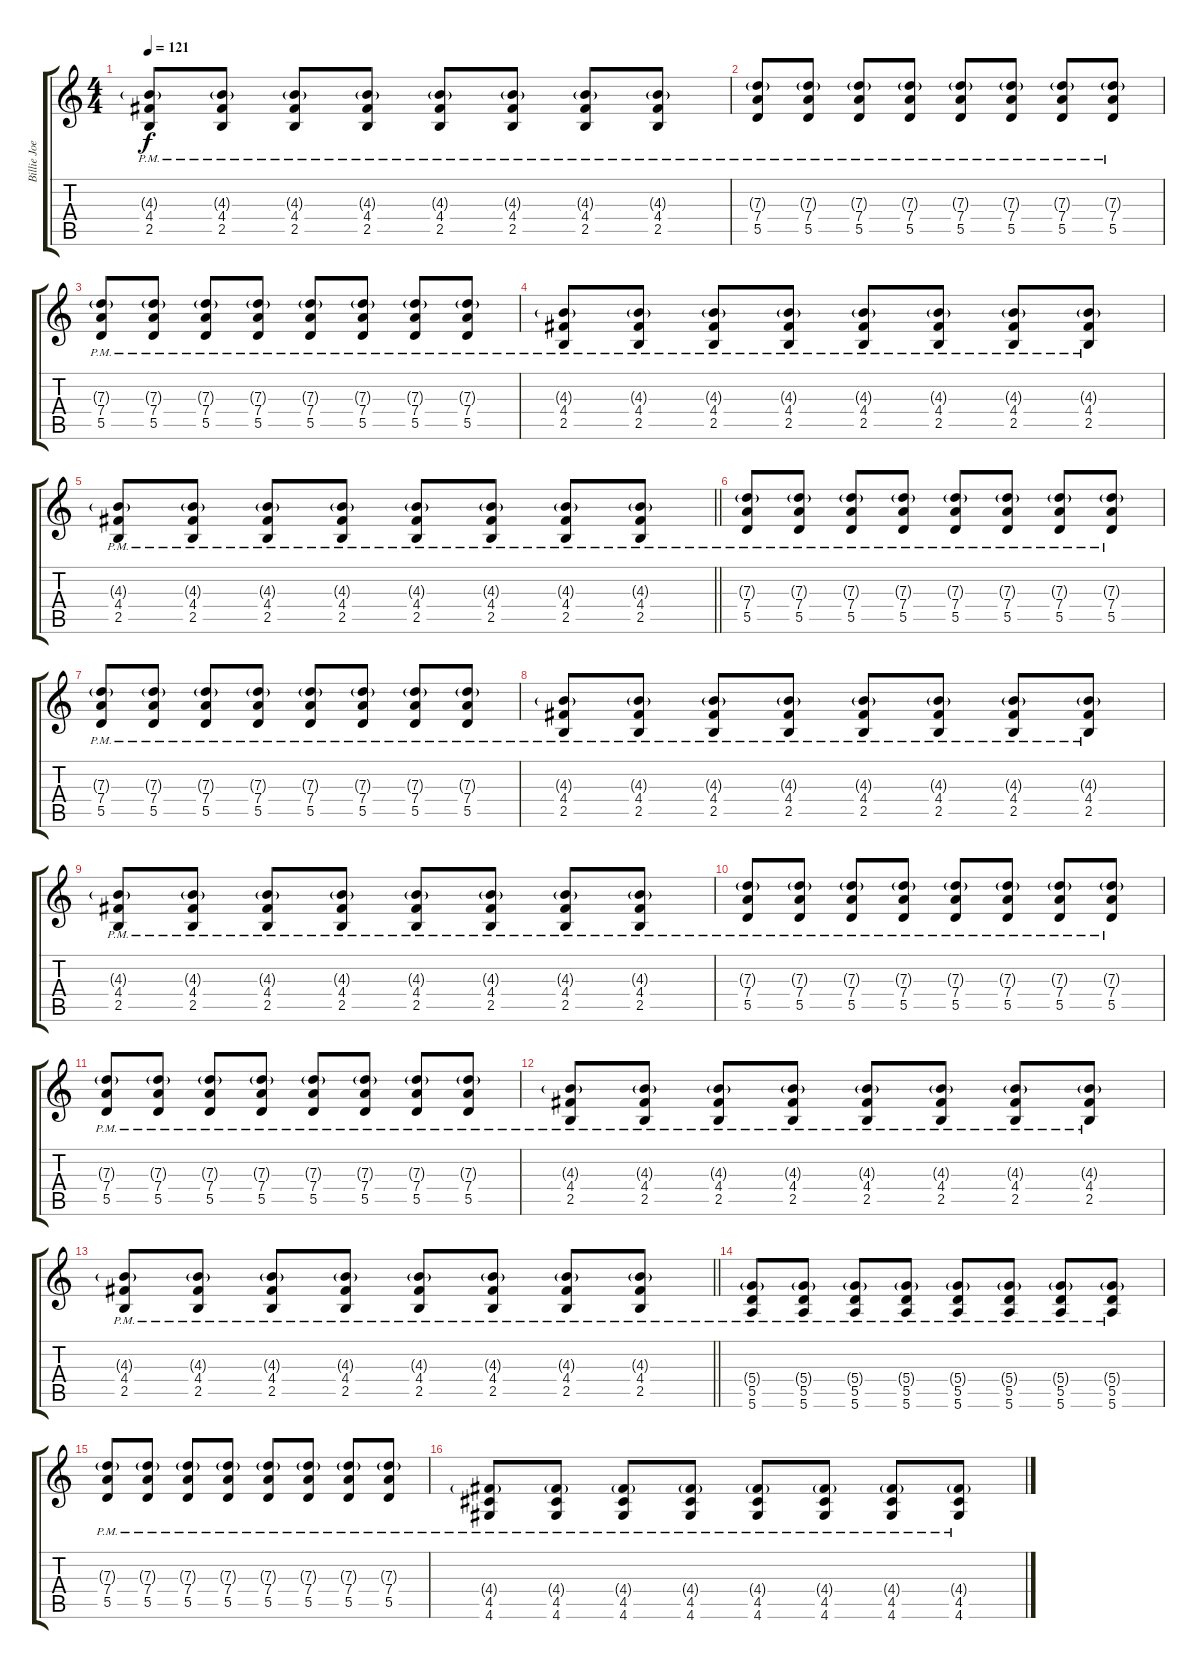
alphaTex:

\track ("Billie Joe" "Billie Joe") {instrument distortionguitar}
\staff {score tabs}
\tuning (E4 B3 G3 D3 A2 E2) {hide}
\ts (4 4)
\tempo 121
\clef g2
\ks c
(4.3{g pm} 4.4{pm} 2.5{pm}).8{dy f} (4.3{g pm} 4.4{pm} 2.5{pm}).8 (4.3{g pm} 4.4{pm} 2.5{pm}).8 (4.3{g pm} 4.4{pm} 2.5{pm}).8 (4.3{g pm} 4.4{pm} 2.5{pm}).8 (4.3{g pm} 4.4{pm} 2.5{pm}).8 (4.3{g pm} 4.4{pm} 2.5{pm}).8 (4.3{g pm} 4.4{pm} 2.5{pm}).8 |
(7.3{g pm} 7.4{pm} 5.5{pm}).8 (7.3{g pm} 7.4{pm} 5.5{pm}).8 (7.3{g pm} 7.4{pm} 5.5{pm}).8 (7.3{g pm} 7.4{pm} 5.5{pm}).8 (7.3{g pm} 7.4{pm} 5.5{pm}).8 (7.3{g pm} 7.4{pm} 5.5{pm}).8 (7.3{g pm} 7.4{pm} 5.5{pm}).8 (7.3{g pm} 7.4{pm} 5.5{pm}).8 |
(7.3{g pm} 7.4{pm} 5.5{pm}).8 (7.3{g pm} 7.4{pm} 5.5{pm}).8 (7.3{g pm} 7.4{pm} 5.5{pm}).8 (7.3{g pm} 7.4{pm} 5.5{pm}).8 (7.3{g pm} 7.4{pm} 5.5{pm}).8 (7.3{g pm} 7.4{pm} 5.5{pm}).8 (7.3{g pm} 7.4{pm} 5.5{pm}).8 (7.3{g pm} 7.4{pm} 5.5{pm}).8 |
(4.3{g pm} 4.4{pm} 2.5{pm}).8 (4.3{g pm} 4.4{pm} 2.5{pm}).8 (4.3{g pm} 4.4{pm} 2.5{pm}).8 (4.3{g pm} 4.4{pm} 2.5{pm}).8 (4.3{g pm} 4.4{pm} 2.5{pm}).8 (4.3{g pm} 4.4{pm} 2.5{pm}).8 (4.3{g pm} 4.4{pm} 2.5{pm}).8 (4.3{g pm} 4.4{pm} 2.5{pm}).8 |
\barLineRight lightlight
(4.3{g pm} 4.4{pm} 2.5{pm}).8 (4.3{g pm} 4.4{pm} 2.5{pm}).8 (4.3{g pm} 4.4{pm} 2.5{pm}).8 (4.3{g pm} 4.4{pm} 2.5{pm}).8 (4.3{g pm} 4.4{pm} 2.5{pm}).8 (4.3{g pm} 4.4{pm} 2.5{pm}).8 (4.3{g pm} 4.4{pm} 2.5{pm}).8 (4.3{g pm} 4.4{pm} 2.5{pm}).8 |
(7.3{g pm} 7.4{pm} 5.5{pm}).8 (7.3{g pm} 7.4{pm} 5.5{pm}).8 (7.3{g pm} 7.4{pm} 5.5{pm}).8 (7.3{g pm} 7.4{pm} 5.5{pm}).8 (7.3{g pm} 7.4{pm} 5.5{pm}).8 (7.3{g pm} 7.4{pm} 5.5{pm}).8 (7.3{g pm} 7.4{pm} 5.5{pm}).8 (7.3{g pm} 7.4{pm} 5.5{pm}).8 |
(7.3{g pm} 7.4{pm} 5.5{pm}).8 (7.3{g pm} 7.4{pm} 5.5{pm}).8 (7.3{g pm} 7.4{pm} 5.5{pm}).8 (7.3{g pm} 7.4{pm} 5.5{pm}).8 (7.3{g pm} 7.4{pm} 5.5{pm}).8 (7.3{g pm} 7.4{pm} 5.5{pm}).8 (7.3{g pm} 7.4{pm} 5.5{pm}).8 (7.3{g pm} 7.4{pm} 5.5{pm}).8 |
(4.3{g pm} 4.4{pm} 2.5{pm}).8 (4.3{g pm} 4.4{pm} 2.5{pm}).8 (4.3{g pm} 4.4{pm} 2.5{pm}).8 (4.3{g pm} 4.4{pm} 2.5{pm}).8 (4.3{g pm} 4.4{pm} 2.5{pm}).8 (4.3{g pm} 4.4{pm} 2.5{pm}).8 (4.3{g pm} 4.4{pm} 2.5{pm}).8 (4.3{g pm} 4.4{pm} 2.5{pm}).8 |
(4.3{g pm} 4.4{pm} 2.5{pm}).8 (4.3{g pm} 4.4{pm} 2.5{pm}).8 (4.3{g pm} 4.4{pm} 2.5{pm}).8 (4.3{g pm} 4.4{pm} 2.5{pm}).8 (4.3{g pm} 4.4{pm} 2.5{pm}).8 (4.3{g pm} 4.4{pm} 2.5{pm}).8 (4.3{g pm} 4.4{pm} 2.5{pm}).8 (4.3{g pm} 4.4{pm} 2.5{pm}).8 |
(7.3{g pm} 7.4{pm} 5.5{pm}).8 (7.3{g pm} 7.4{pm} 5.5{pm}).8 (7.3{g pm} 7.4{pm} 5.5{pm}).8 (7.3{g pm} 7.4{pm} 5.5{pm}).8 (7.3{g pm} 7.4{pm} 5.5{pm}).8 (7.3{g pm} 7.4{pm} 5.5{pm}).8 (7.3{g pm} 7.4{pm} 5.5{pm}).8 (7.3{g pm} 7.4{pm} 5.5{pm}).8 |
(7.3{g pm} 7.4{pm} 5.5{pm}).8 (7.3{g pm} 7.4{pm} 5.5{pm}).8 (7.3{g pm} 7.4{pm} 5.5{pm}).8 (7.3{g pm} 7.4{pm} 5.5{pm}).8 (7.3{g pm} 7.4{pm} 5.5{pm}).8 (7.3{g pm} 7.4{pm} 5.5{pm}).8 (7.3{g pm} 7.4{pm} 5.5{pm}).8 (7.3{g pm} 7.4{pm} 5.5{pm}).8 |
(4.3{g pm} 4.4{pm} 2.5{pm}).8 (4.3{g pm} 4.4{pm} 2.5{pm}).8 (4.3{g pm} 4.4{pm} 2.5{pm}).8 (4.3{g pm} 4.4{pm} 2.5{pm}).8 (4.3{g pm} 4.4{pm} 2.5{pm}).8 (4.3{g pm} 4.4{pm} 2.5{pm}).8 (4.3{g pm} 4.4{pm} 2.5{pm}).8 (4.3{g pm} 4.4{pm} 2.5{pm}).8 |
\barLineRight lightlight
(4.3{g pm} 4.4{pm} 2.5{pm}).8 (4.3{g pm} 4.4{pm} 2.5{pm}).8 (4.3{g pm} 4.4{pm} 2.5{pm}).8 (4.3{g pm} 4.4{pm} 2.5{pm}).8 (4.3{g pm} 4.4{pm} 2.5{pm}).8 (4.3{g pm} 4.4{pm} 2.5{pm}).8 (4.3{g pm} 4.4{pm} 2.5{pm}).8 (4.3{g pm} 4.4{pm} 2.5{pm}).8 |
(5.4{g pm} 5.5{pm} 5.6{pm}).8 (5.4{g pm} 5.5{pm} 5.6{pm}).8 (5.4{g pm} 5.5{pm} 5.6{pm}).8 (5.4{g pm} 5.5{pm} 5.6{pm}).8 (5.4{g pm} 5.5{pm} 5.6{pm}).8 (5.4{g pm} 5.5{pm} 5.6{pm}).8 (5.4{g pm} 5.5{pm} 5.6{pm}).8 (5.4{g pm} 5.5{pm} 5.6{pm}).8 |
(7.3{g pm} 7.4{pm} 5.5{pm}).8 (7.3{g pm} 7.4{pm} 5.5{pm}).8 (7.3{g pm} 7.4{pm} 5.5{pm}).8 (7.3{g pm} 7.4{pm} 5.5{pm}).8 (7.3{g pm} 7.4{pm} 5.5{pm}).8 (7.3{g pm} 7.4{pm} 5.5{pm}).8 (7.3{g pm} 7.4{pm} 5.5{pm}).8 (7.3{g pm} 7.4{pm} 5.5{pm}).8 |
(4.4{g pm} 4.5{pm} 4.6{pm}).8 (4.4{g pm} 4.5{pm} 4.6{pm}).8 (4.4{g pm} 4.5{pm} 4.6{pm}).8 (4.4{g pm} 4.5{pm} 4.6{pm}).8 (4.4{g pm} 4.5{pm} 4.6{pm}).8 (4.4{g pm} 4.5{pm} 4.6{pm}).8 (4.4{g pm} 4.5{pm} 4.6{pm}).8 (4.4{g pm} 4.5{pm} 4.6{pm}).8
